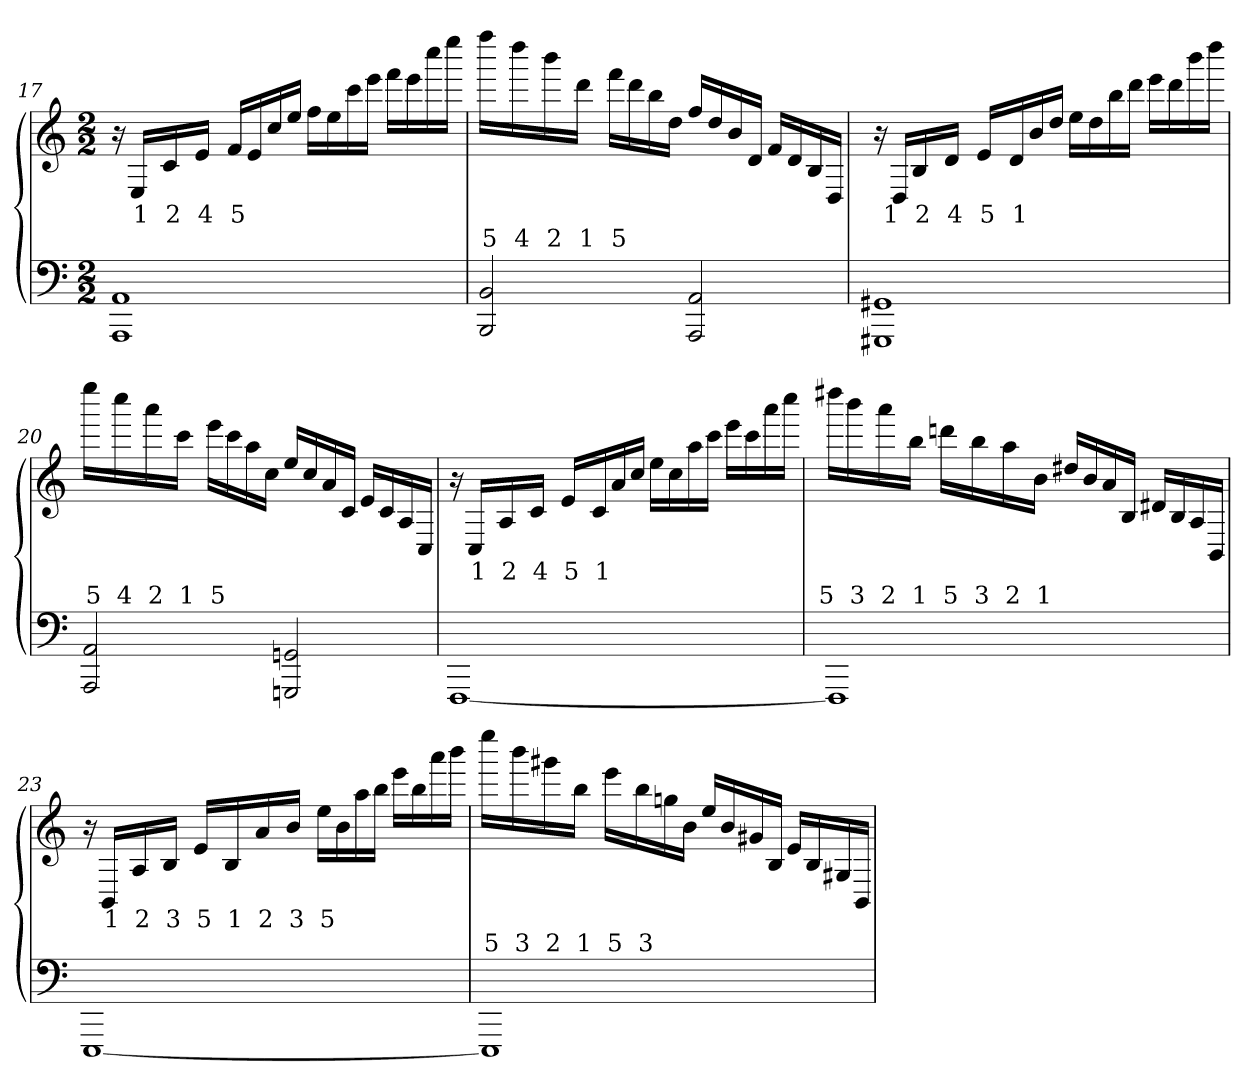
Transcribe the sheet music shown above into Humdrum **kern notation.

**kern	**kern	**text	**text
*part2	*part1	*part1	*part1
*staff2	*staff1	*staff1	*staff1
*clefF4	*clefG2	*	*
*k[]	*k[]	*	*
*M2/2	*M2/2	*	*
=17	=17	=17	=17
1AA 1AAA	16r	.	.
.	16ELL	1	.
.	16c	2	.
.	16eJJ	4	.
.	16fLL	5	.
.	16e	.	.
.	16cc	.	.
.	16eeJJ	.	.
.	16ffLL	.	.
.	16ee	.	.
.	16ccc	.	.
.	16eeeJJ	.	.
.	16fffLL	.	.
.	16eee	.	.
.	16cccc	.	.
.	16eeeeJJ	.	.
=18	=18	=18	=18
2BB 2BBB	16ffffLL	.	5
.	16dddd	.	4
.	16bbb	.	2
.	16dddJJ	.	1
.	16fffLL	.	5
.	16ddd	.	.
.	16bb	.	.
.	16ddJJ	.	.
2AA 2AAA	16ff/LL	.	.
.	16dd	.	.
.	16b	.	.
.	16dJJ	.	.
.	16fLL	.	.
.	16d	.	.
.	16B	.	.
.	16DJJ	.	.
=19	=19	=19	=19
1GG#X 1GGG#X	16r	.	.
.	16DLL	1	.
.	16B	2	.
.	16dJJ	4	.
.	16eLL	5	.
.	16d	1	.
.	16b	.	.
.	16ddJJ	.	.
.	16eeLL	.	.
.	16dd	.	.
.	16bb	.	.
.	16dddJJ	.	.
.	16eeeLL	.	.
.	16ddd	.	.
.	16bbb	.	.
.	16ddddJJ	.	.
=20	=20	=20	=20
2AA 2AAA	16eeeeLL	.	5
.	16cccc	.	4
.	16aaa	.	2
.	16cccJJ	.	1
.	16eeeLL	.	5
.	16ccc	.	.
.	16aa	.	.
.	16ccJJ	.	.
2GGn 2GGGn	16eeLL	.	.
.	16cc	.	.
.	16a	.	.
.	16cJJ	.	.
.	16eLL	.	.
.	16c	.	.
.	16A	.	.
.	16CJJ	.	.
=21	=21	=21	=21
[1FFF	16r	.	.
.	16CLL	1	.
.	16A	2	.
.	16cJJ	4	.
.	16eLL	5	.
.	16c	1	.
.	16a	.	.
.	16ccJJ	.	.
.	16eeLL	.	.
.	16cc	.	.
.	16aa	.	.
.	16cccJJ	.	.
.	16eeeLL	.	.
.	16ccc	.	.
.	16aaa	.	.
.	16ccccJJ	.	.
=22	=22	=22	=22
1FFF]	16dddd#XLL	.	5
.	16bbb	.	3
.	16aaa	.	2
.	16bbJJ	.	1
.	16dddnLL	.	5
.	16bb	.	3
.	16aa	.	2
.	16bJJ	.	1
.	16dd#XLL	.	.
.	16b	.	.
.	16a	.	.
.	16BJJ	.	.
.	16d#LL	.	.
.	16B	.	.
.	16A	.	.
.	16BBJJ	.	.
=23	=23	=23	=23
[1EEE	16r	.	.
.	16BBLL	1	.
.	16A	2	.
.	16BJJ	3	.
.	16eLL	5	.
.	16B	1	.
.	16a	2	.
.	16bJJ	3	.
.	16eeLL	5	.
.	16b	.	.
.	16aa	.	.
.	16bbJJ	.	.
.	16eeeLL	.	.
.	16bb	.	.
.	16aaa	.	.
.	16bbbJJ	.	.
=24	=24	=24	=24
1EEE]	16eeeeLL	.	5
.	16bbb	.	3
.	16ggg#X	.	2
.	16bbJJ	.	1
.	16eeeLL	.	5
.	16bb	.	3
.	16ggn	.	.
.	16bJJ	.	.
.	16eeLL	.	.
.	16b	.	.
.	16g#X	.	.
.	16BJJ	.	.
.	16eLL	.	.
.	16B	.	.
.	16G#	.	.
.	16BBJJ	.	.
=	=	=	=
*-	*-	*-	*-
